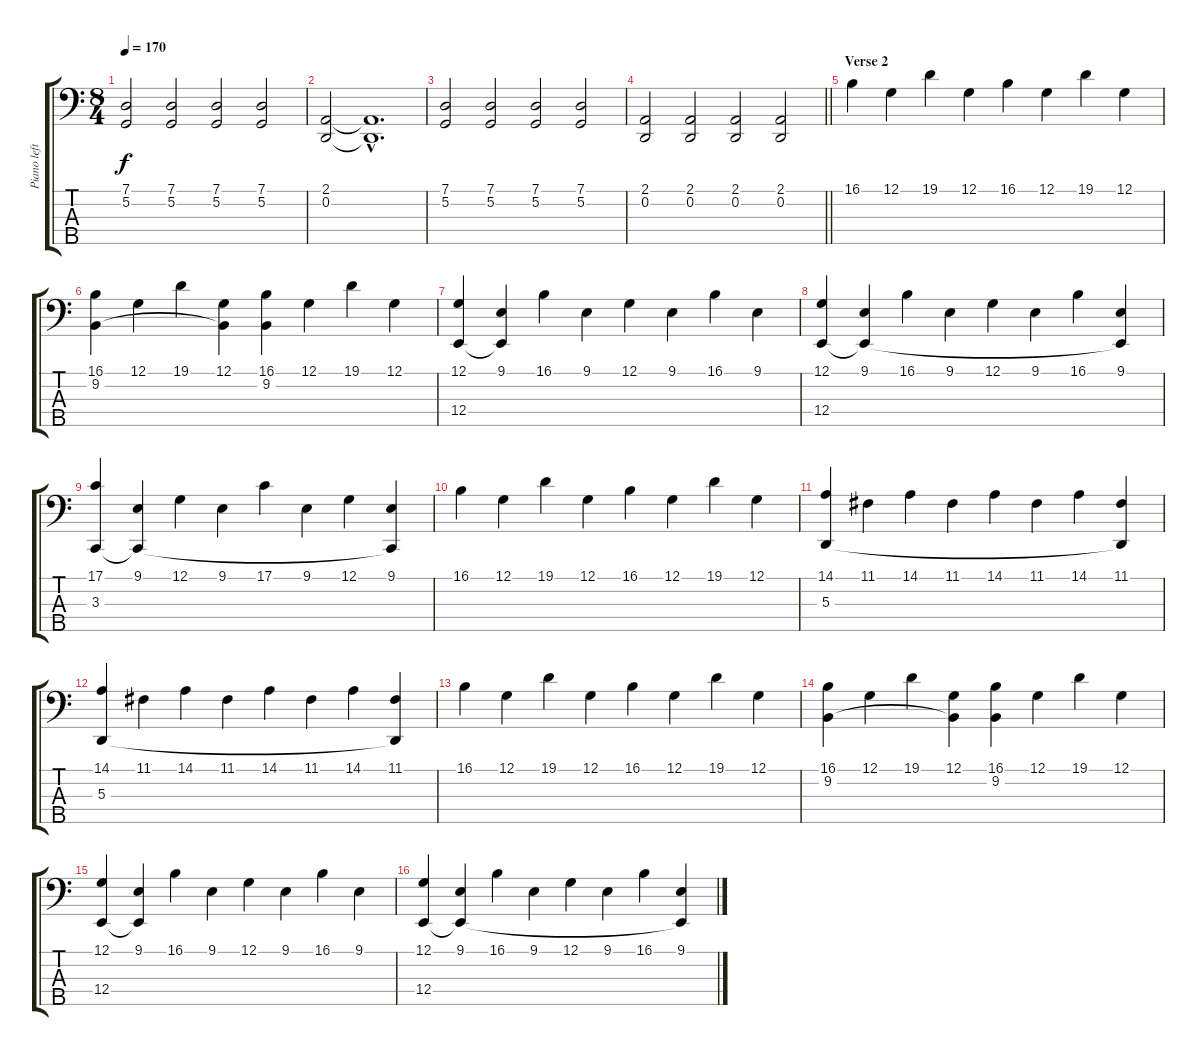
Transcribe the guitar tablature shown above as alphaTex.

\track ("Piano left hand" "Piano left") {instrument acousticgrandpiano}
\staff {score tabs}
\tuning (G2 D2 A1 E1 B0) {hide}
\ts (8 4)
\tempo 170
\clef f4
\ks c
(7.1 5.2).2{dy f volume 10} (7.1 5.2).2 (7.1 5.2).2 (7.1 5.2).2 |
(2.1 0.2).2 (2.1{hac t} 0.2{hac t}).1{d} |
(7.1 5.2).2{volume 10} (7.1 5.2).2 (7.1 5.2).2 (7.1 5.2).2 |
\barLineRight lightlight
(2.1 0.2).2 (2.1 0.2).2 (2.1 0.2).2 (2.1 0.2).2 |
\section ("" "Verse 2")
16.1.4 12.1.4 19.1.4 12.1.4 16.1.4 12.1.4 19.1.4 12.1.4 |
(16.1 9.2).4 12.1.4 19.1.4 (12.1 9.2{t}).4 (16.1 9.2).4 12.1.4 19.1.4 12.1.4 |
(12.1 12.4).4 (9.1 12.4{t}).4 16.1.4 9.1.4 12.1.4 9.1.4 16.1.4 9.1.4 |
(12.1 12.4).4 (9.1 12.4{t}).4 16.1.4 9.1.4 12.1.4 9.1.4 16.1.4 (9.1 12.4{t}).4 |
(17.1 3.3).4 (9.1 3.3{t}).4 12.1.4 9.1.4 17.1.4 9.1.4 12.1.4 (9.1 3.3{t}).4 |
16.1.4 12.1.4 19.1.4 12.1.4 16.1.4 12.1.4 19.1.4 12.1.4 |
(14.1 5.3).4 11.1.4 14.1.4 11.1.4 14.1.4 11.1.4 14.1.4 (11.1 5.3{t}).4 |
(14.1 5.3).4 11.1.4 14.1.4 11.1.4 14.1.4 11.1.4 14.1.4 (11.1 5.3{t}).4 |
16.1.4 12.1.4 19.1.4 12.1.4 16.1.4 12.1.4 19.1.4 12.1.4 |
(16.1 9.2).4 12.1.4 19.1.4 (12.1 9.2{t}).4 (16.1 9.2).4 12.1.4 19.1.4 12.1.4 |
(12.1 12.4).4 (9.1 12.4{t}).4 16.1.4 9.1.4 12.1.4 9.1.4 16.1.4 9.1.4 |
(12.1 12.4).4 (9.1 12.4{t}).4 16.1.4 9.1.4 12.1.4 9.1.4 16.1.4 (9.1 12.4{t}).4
